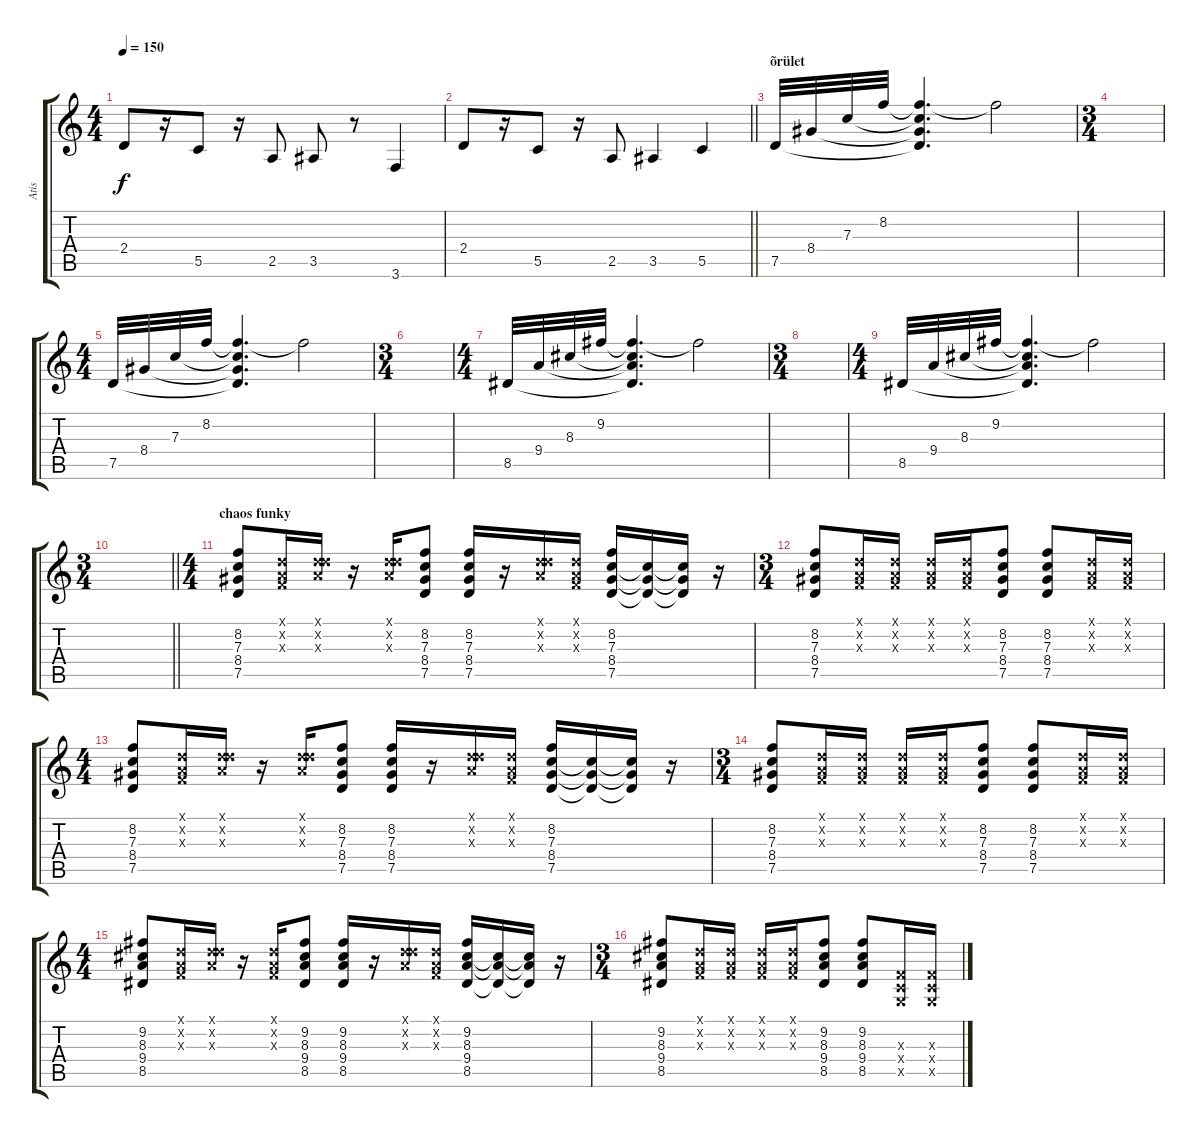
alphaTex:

\track ("Atis" "Atis") {instrument distortionguitar}
\staff {score tabs}
\tuning (D4 A3 F3 C3 G2 D2) {hide}
\ts (4 4)
\tempo 150
\clef g2
\ks c
2.4.8{dy f} r.16 5.5.8 r.16 2.5.8 3.5.8 r.8 3.6.4 |
\barLineRight lightlight
2.4.8 r.16 5.5.8 r.16 2.5.8 3.5.4 5.5.4 |
\section ("" "õrület")
7.5.32{instrument electricguitarclean} 8.4.32 7.3.32 8.2.32 (8.2{t} 7.3{t} 8.4{t} 7.5{t}).4{d} 8.2{t}.2 |
\ts (3 4)
|
\ts (4 4)
7.5.32 8.4.32 7.3.32 8.2.32 (8.2{t} 7.3{t} 8.4{t} 7.5{t}).4{d} 8.2{t}.2 |
\ts (3 4)
|
\ts (4 4)
8.5.32 9.4.32 8.3.32 9.2.32 (9.2{t} 8.3{t} 9.4{t} 8.5{t}).4{d} 9.2{t}.2 |
\ts (3 4)
|
\ts (4 4)
8.5.32 9.4.32 8.3.32 9.2.32 (9.2{t} 8.3{t} 9.4{t} 8.5{t}).4{d} 9.2{t}.2 |
\ts (3 4)
\barLineRight lightlight
|
\ts (4 4)
\section ("" "chaos funky")
(8.2 7.3 8.4 7.5).8 (0.1{x} 0.2{x} 0.3{x}).16 (0.1{x} 0.2{x} 9.3{x}).16 r.16 (0.1{x} 0.2{x} 9.3{x}).16 (8.2 7.3 8.4 7.5).8 (8.2 7.3 8.4 7.5).16 r.16 (0.1{x} 0.2{x} 9.3{x}).16 (0.1{x} 0.2{x} 0.3{x}).16 (8.2 7.3 8.4 7.5).16 (7.3{t} 8.4{t} 7.5{t}).16 (7.3{t} 8.4{t} 7.5{t}).16 r.16 |
\ts (3 4)
(8.2 7.3 8.4 7.5).8 (0.1{x} 0.2{x} 0.3{x}).16 (0.1{x} 0.2{x} 0.3{x}).16 (0.1{x} 0.2{x} 0.3{x}).16 (0.1{x} 0.2{x} 0.3{x}).16 (8.2 7.3 8.4 7.5).8 (8.2 7.3 8.4 7.5).8 (0.1{x} 0.2{x} 0.3{x}).16 (0.1{x} 0.2{x} 0.3{x}).16 |
\ts (4 4)
(8.2 7.3 8.4 7.5).8 (0.1{x} 0.2{x} 0.3{x}).16 (0.1{x} 0.2{x} 9.3{x}).16 r.16 (0.1{x} 0.2{x} 9.3{x}).16 (8.2 7.3 8.4 7.5).8 (8.2 7.3 8.4 7.5).16 r.16 (0.1{x} 0.2{x} 9.3{x}).16 (0.1{x} 0.2{x} 0.3{x}).16 (8.2 7.3 8.4 7.5).16 (7.3{t} 8.4{t} 7.5{t}).16 (7.3{t} 8.4{t} 7.5{t}).16 r.16 |
\ts (3 4)
(8.2 7.3 8.4 7.5).8 (0.1{x} 0.2{x} 0.3{x}).16 (0.1{x} 0.2{x} 0.3{x}).16 (0.1{x} 0.2{x} 0.3{x}).16 (0.1{x} 0.2{x} 0.3{x}).16 (8.2 7.3 8.4 7.5).8 (8.2 7.3 8.4 7.5).8 (0.1{x} 0.2{x} 0.3{x}).16 (0.1{x} 0.2{x} 0.3{x}).16 |
\ts (4 4)
(9.2 8.3 9.4 8.5).8 (0.1{x} 0.2{x} 0.3{x}).16 (0.1{x} 0.2{x} 9.3{x}).16 r.16 (0.1{x} 0.2{x} 0.3{x}).16 (9.2 8.3 9.4 8.5).8 (9.2 8.3 9.4 8.5).16 r.16 (0.1{x} 0.2{x} 9.3{x}).16 (0.1{x} 0.2{x} 0.3{x}).16 (9.2 8.3 9.4 8.5).16 (8.3{t} 9.4{t} 8.5{t}).16 (8.3{t} 9.4{t} 8.5{t}).16 r.16 |
\ts (3 4)
(9.2 8.3 9.4 8.5).8 (0.1{x} 0.2{x} 0.3{x}).16 (0.1{x} 0.2{x} 0.3{x}).16 (0.1{x} 0.2{x} 0.3{x}).16 (0.1{x} 0.2{x} 0.3{x}).16 (9.2 8.3 9.4 8.5).8 (9.2 8.3 9.4 8.5).8 (0.3{x} 0.4{x} 0.5{x}).16 (0.3{x} 0.4{x} 0.5{x}).16
